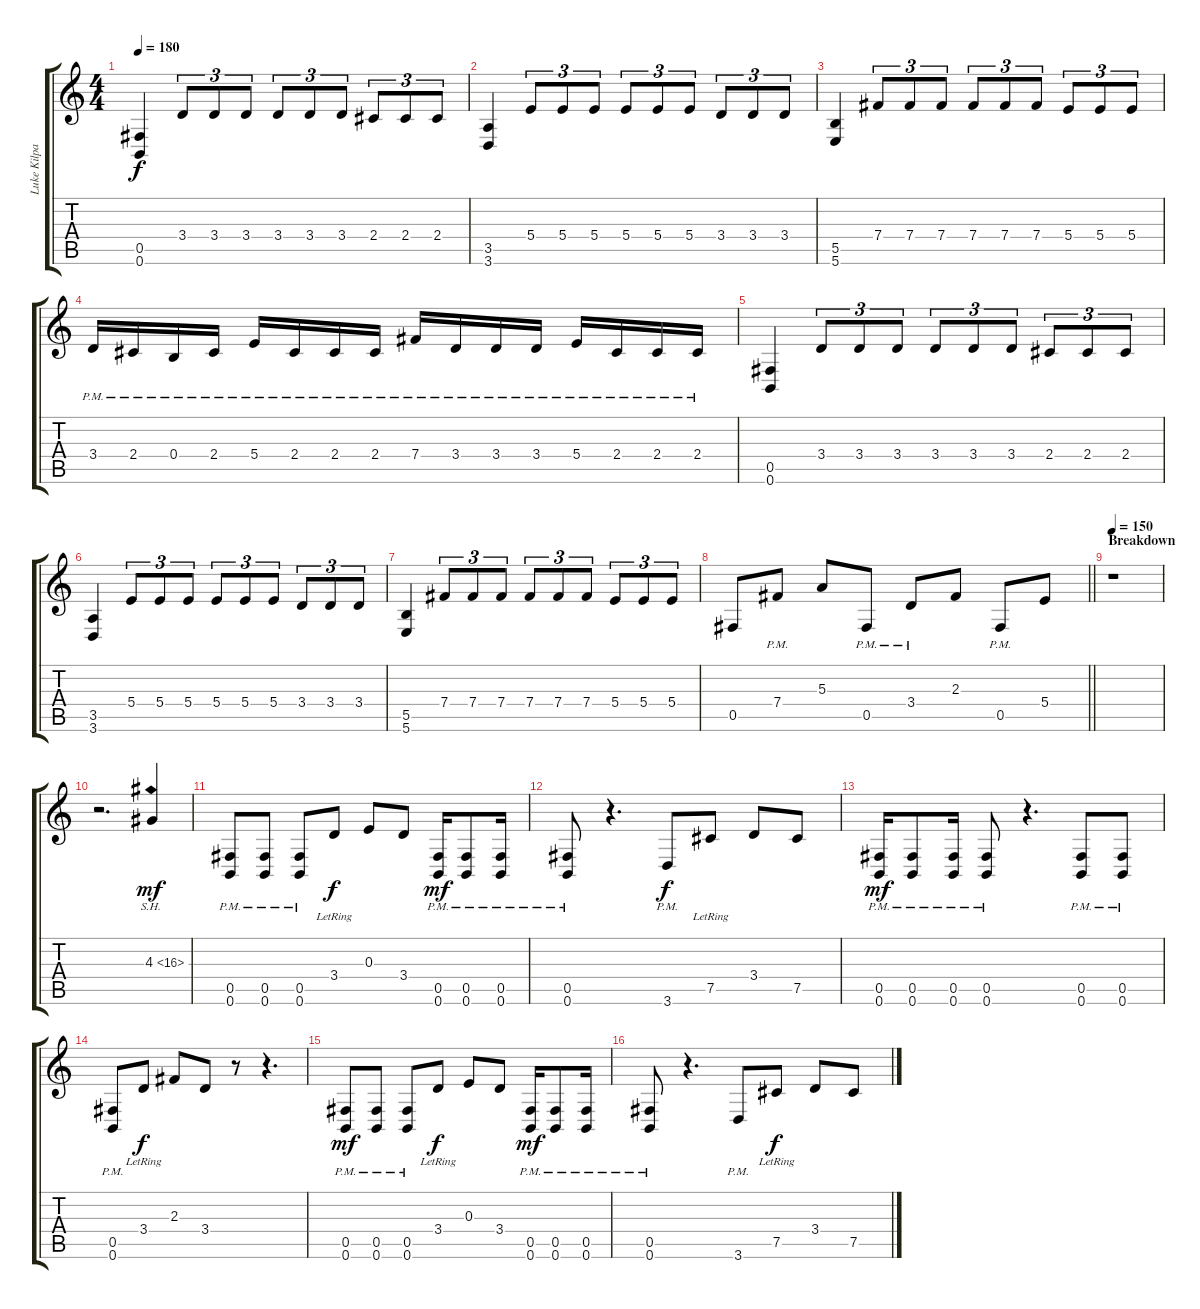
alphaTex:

\track ("Luke Kilpatrick" "Luke Kilpa") {instrument distortionguitar}
\staff {score tabs}
\tuning (Db4 Ab3 E3 B2 Gb2 B1) {hide}
\ts (4 4)
\tempo 180
\clef g2
\ks c
(0.5 0.6).4{dy f} 3.4.8{tu (3 2)} 3.4.8{tu (3 2)} 3.4.8{tu (3 2)} 3.4.8{tu (3 2)} 3.4.8{tu (3 2)} 3.4.8{tu (3 2)} 2.4.8{tu (3 2)} 2.4.8{tu (3 2)} 2.4.8{tu (3 2)} |
(3.5 3.6).4 5.4.8{tu (3 2)} 5.4.8{tu (3 2)} 5.4.8{tu (3 2)} 5.4.8{tu (3 2)} 5.4.8{tu (3 2)} 5.4.8{tu (3 2)} 3.4.8{tu (3 2)} 3.4.8{tu (3 2)} 3.4.8{tu (3 2)} |
(5.5 5.6).4 7.4.8{tu (3 2)} 7.4.8{tu (3 2)} 7.4.8{tu (3 2)} 7.4.8{tu (3 2)} 7.4.8{tu (3 2)} 7.4.8{tu (3 2)} 5.4.8{tu (3 2)} 5.4.8{tu (3 2)} 5.4.8{tu (3 2)} |
3.4{pm}.16 2.4{pm}.16 0.4{pm}.16 2.4{pm}.16 5.4{pm}.16 2.4{pm}.16 2.4{pm}.16 2.4{pm}.16 7.4{pm}.16 3.4{pm}.16 3.4{pm}.16 3.4{pm}.16 5.4{pm}.16 2.4{pm}.16 2.4{pm}.16 2.4{pm}.16 |
(0.5 0.6).4 3.4.8{tu (3 2)} 3.4.8{tu (3 2)} 3.4.8{tu (3 2)} 3.4.8{tu (3 2)} 3.4.8{tu (3 2)} 3.4.8{tu (3 2)} 2.4.8{tu (3 2)} 2.4.8{tu (3 2)} 2.4.8{tu (3 2)} |
(3.5 3.6).4 5.4.8{tu (3 2)} 5.4.8{tu (3 2)} 5.4.8{tu (3 2)} 5.4.8{tu (3 2)} 5.4.8{tu (3 2)} 5.4.8{tu (3 2)} 3.4.8{tu (3 2)} 3.4.8{tu (3 2)} 3.4.8{tu (3 2)} |
(5.5 5.6).4 7.4.8{tu (3 2)} 7.4.8{tu (3 2)} 7.4.8{tu (3 2)} 7.4.8{tu (3 2)} 7.4.8{tu (3 2)} 7.4.8{tu (3 2)} 5.4.8{tu (3 2)} 5.4.8{tu (3 2)} 5.4.8{tu (3 2)} |
\barLineRight lightlight
0.5.8 7.4{pm}.8 5.3.8 0.5{pm}.8 3.4{pm}.8 2.3.8 0.5{pm}.8 5.4.8 |
\section ("" "Breakdown")
\tempo 150
r.1 |
r.2{d} 4.3{sh 12}.4{dy mf} |
(0.5{pm} 0.6{pm}).8 (0.5{pm} 0.6{pm}).8 (0.5{pm} 0.6{pm}).8 3.4{lr}.8{dy f} 0.3.8 3.4.8 (0.5{pm} 0.6{pm}).16{dy mf} (0.5{pm} 0.6{pm}).8 (0.5{pm} 0.6{pm}).16 |
(0.5{pm} 0.6{pm}).8 r.4{d} 3.6{pm}.8{dy f} 7.5{lr}.8 3.4.8 7.5.8 |
(0.5{pm} 0.6{pm}).16{dy mf} (0.5{pm} 0.6{pm}).8 (0.5{pm} 0.6{pm}).16 (0.5{pm} 0.6{pm}).8 r.4{d} (0.5{pm} 0.6{pm}).8 (0.5{pm} 0.6{pm}).8 |
(0.5{pm} 0.6{pm}).8 3.4{lr}.8{dy f} 2.3.8 3.4.8 r.8 r.4{d} |
(0.5{pm} 0.6{pm}).8{dy mf} (0.5{pm} 0.6{pm}).8 (0.5{pm} 0.6{pm}).8 3.4{lr}.8{dy f} 0.3.8 3.4.8 (0.5{pm} 0.6{pm}).16{dy mf} (0.5{pm} 0.6{pm}).8 (0.5{pm} 0.6{pm}).16 |
(0.5{pm} 0.6{pm}).8 r.4{d} 3.6{pm}.8 7.5{lr}.8{dy f} 3.4.8 7.5.8
